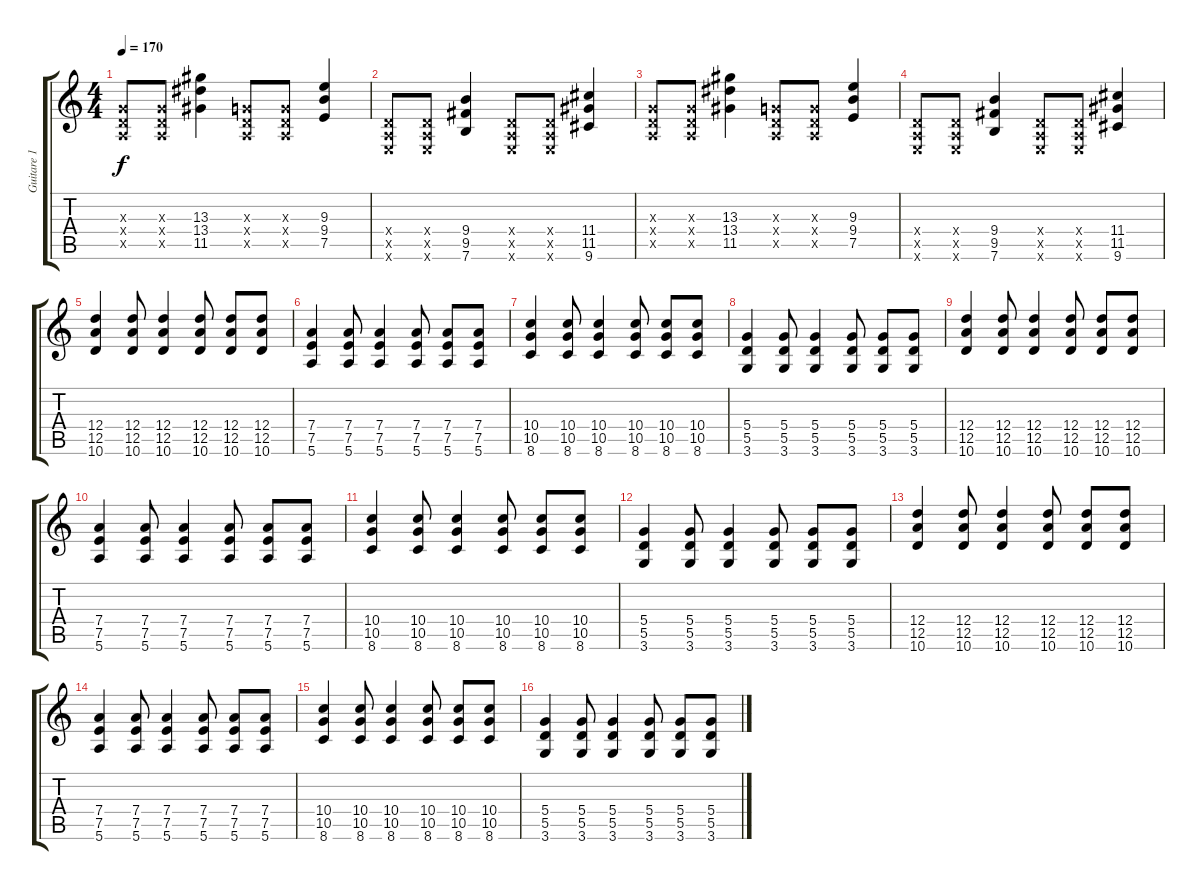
\track ("Guitare 1" "Guitare 1") {instrument acousticguitarsteel}
\staff {score tabs}
\tuning (E4 B3 G3 D3 A2 E2) {hide}
\ts (4 4)
\tempo 170
\clef g2
\ks c
(0.3{x} 0.4{x} 0.5{x}).8{dy f} (0.3{x} 0.4{x} 0.5{x}).8 (13.3 13.4 11.5).4 (0.3{x} 0.4{x} 0.5{x}).8 (0.3{x} 0.4{x} 0.5{x}).8 (9.3 9.4 7.5).4 |
(0.4{x} 0.5{x} 0.6{x}).8 (0.4{x} 0.5{x} 0.6{x}).8 (9.4 9.5 7.6).4 (0.4{x} 0.5{x} 0.6{x}).8 (0.4{x} 0.5{x} 0.6{x}).8 (11.4 11.5 9.6).4 |
(0.3{x} 0.4{x} 0.5{x}).8 (0.3{x} 0.4{x} 0.5{x}).8 (13.3 13.4 11.5).4 (0.3{x} 0.4{x} 0.5{x}).8 (0.3{x} 0.4{x} 0.5{x}).8 (9.3 9.4 7.5).4 |
(0.4{x} 0.5{x} 0.6{x}).8 (0.4{x} 0.5{x} 0.6{x}).8 (9.4 9.5 7.6).4 (0.4{x} 0.5{x} 0.6{x}).8 (0.4{x} 0.5{x} 0.6{x}).8 (11.4 11.5 9.6).4 |
(12.4 12.5 10.6).4 (12.4 12.5 10.6).8 (12.4 12.5 10.6).4 (12.4 12.5 10.6).8 (12.4 12.5 10.6).8 (12.4 12.5 10.6).8 |
(7.4 7.5 5.6).4 (7.4 7.5 5.6).8 (7.4 7.5 5.6).4 (7.4 7.5 5.6).8 (7.4 7.5 5.6).8 (7.4 7.5 5.6).8 |
(10.4 10.5 8.6).4 (10.4 10.5 8.6).8 (10.4 10.5 8.6).4 (10.4 10.5 8.6).8 (10.4 10.5 8.6).8 (10.4 10.5 8.6).8 |
(5.4 5.5 3.6).4 (5.4 5.5 3.6).8 (5.4 5.5 3.6).4 (5.4 5.5 3.6).8 (5.4 5.5 3.6).8 (5.4 5.5 3.6).8 |
(12.4 12.5 10.6).4 (12.4 12.5 10.6).8 (12.4 12.5 10.6).4 (12.4 12.5 10.6).8 (12.4 12.5 10.6).8 (12.4 12.5 10.6).8 |
(7.4 7.5 5.6).4 (7.4 7.5 5.6).8 (7.4 7.5 5.6).4 (7.4 7.5 5.6).8 (7.4 7.5 5.6).8 (7.4 7.5 5.6).8 |
(10.4 10.5 8.6).4 (10.4 10.5 8.6).8 (10.4 10.5 8.6).4 (10.4 10.5 8.6).8 (10.4 10.5 8.6).8 (10.4 10.5 8.6).8 |
(5.4 5.5 3.6).4 (5.4 5.5 3.6).8 (5.4 5.5 3.6).4 (5.4 5.5 3.6).8 (5.4 5.5 3.6).8 (5.4 5.5 3.6).8 |
(12.4 12.5 10.6).4 (12.4 12.5 10.6).8 (12.4 12.5 10.6).4 (12.4 12.5 10.6).8 (12.4 12.5 10.6).8 (12.4 12.5 10.6).8 |
(7.4 7.5 5.6).4 (7.4 7.5 5.6).8 (7.4 7.5 5.6).4 (7.4 7.5 5.6).8 (7.4 7.5 5.6).8 (7.4 7.5 5.6).8 |
(10.4 10.5 8.6).4 (10.4 10.5 8.6).8 (10.4 10.5 8.6).4 (10.4 10.5 8.6).8 (10.4 10.5 8.6).8 (10.4 10.5 8.6).8 |
(5.4 5.5 3.6).4 (5.4 5.5 3.6).8 (5.4 5.5 3.6).4 (5.4 5.5 3.6).8 (5.4 5.5 3.6).8 (5.4 5.5 3.6).8
